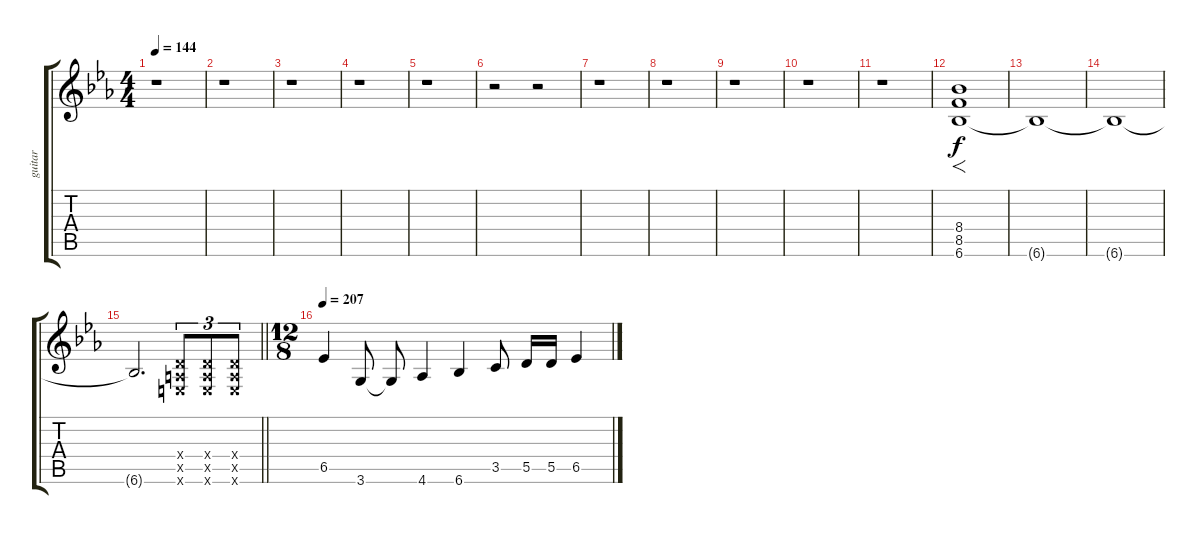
\track ("guitar" "guitar") {instrument acousticguitarsteel}
\staff {score tabs}
\tuning (E4 B3 G3 D3 A2 E2) {hide}
\ts (4 4)
\tempo 144
\clef g2
\ks eb
r.1{dy f} |
r.1 |
r.1 |
r.1 |
r.1 |
r.2 r.2 |
r.1 |
r.1 |
r.1 |
r.1 |
r.1 |
(8.4 8.5 6.6).1{f} |
6.6{t}.1 |
6.6{t}.1 |
\barLineRight lightlight
6.6{t}.2{d} (0.4{x} 0.5{x} 0.6{x}).8{tu (3 2)} (0.4{x} 0.5{x} 0.6{x}).8{tu (3 2)} (0.4{x} 0.5{x} 0.6{x}).8{tu (3 2)} |
\ts (12 8)
\tempo 207
6.5.4{volume 16} 3.6.8 3.6{t}.8 4.6.4 6.6.4 3.5.8 5.5.16 5.5.16 6.5.4
